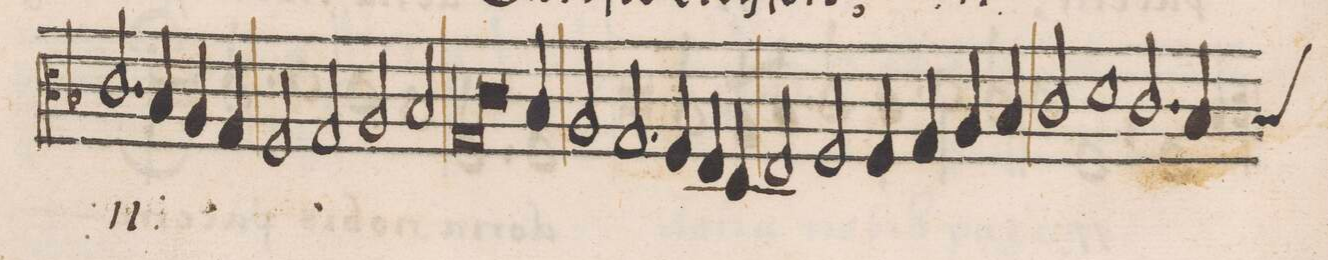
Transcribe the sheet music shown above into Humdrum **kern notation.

**kern	**text
*I"ALTVS	*
*clefC3	*
*k[b-]	*
*met(C|)	*
*M2/1	*
2.c/	Chri-
=25-	=25-
4B-/	.
4A/	.
4G/	.
2F/	.
2G/	.
=26-	=26-
2A/	-ſte
2B-/	.
*lig	*
1G	e-
=27-	=27-
*col	*
2.c/	.
*Xlig	*
4B-/	.
*Xcol	*
2A/	.
2.G/	.
=28-	=28-
4F/	.
4E/	.
4D/	.
2E/	.
2F/	.
=29-	=29-
4F/	.
4G/	.
4A/	.
4B-/	.
2c/	.
1d\	.
=30-	=30-
2.c/	.
4B-/	.
*custos:B-	*
2B-/	.
=31-	=31-
*-	*-
